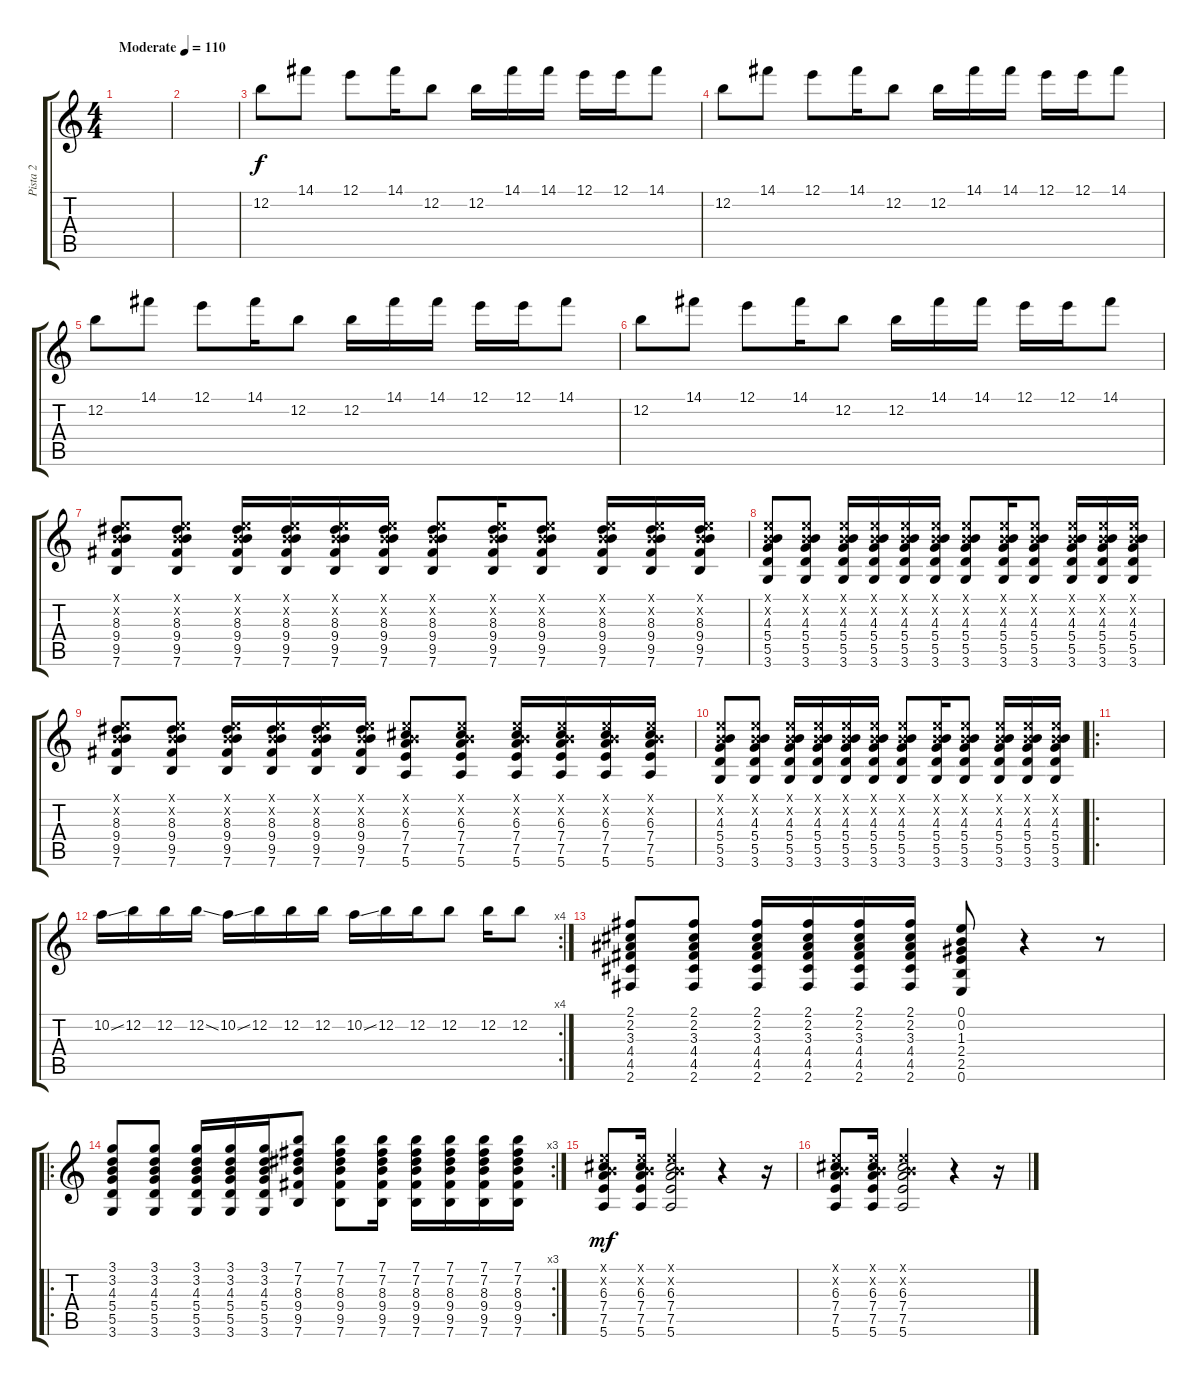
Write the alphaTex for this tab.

\track ("Pista 2" "Pista 2") {instrument distortionguitar}
\staff {score tabs}
\tuning (E4 B3 G3 D3 A2 E2) {hide}
\ts (4 4)
\tempo (110 "Moderate")
\clef g2
\ks c
|
|
12.2.8 14.1.8 12.1.8 14.1.16 12.2.8 12.2.16 14.1.16 14.1.16 12.1.16 12.1.16 14.1.8 |
12.2.8 14.1.8 12.1.8 14.1.16 12.2.8 12.2.16 14.1.16 14.1.16 12.1.16 12.1.16 14.1.8 |
12.2.8 14.1.8 12.1.8 14.1.16 12.2.8 12.2.16 14.1.16 14.1.16 12.1.16 12.1.16 14.1.8 |
12.2.8 14.1.8 12.1.8 14.1.16 12.2.8 12.2.16 14.1.16 14.1.16 12.1.16 12.1.16 14.1.8 |
(0.1{x} 0.2{x} 8.3 9.4 9.5 7.6).8 (0.1{x} 0.2{x} 8.3 9.4 9.5 7.6).8 (0.1{x} 0.2{x} 8.3 9.4 9.5 7.6).16 (0.1{x} 0.2{x} 8.3 9.4 9.5 7.6).16 (0.1{x} 0.2{x} 8.3 9.4 9.5 7.6).16 (0.1{x} 0.2{x} 8.3 9.4 9.5 7.6).16 (0.1{x} 0.2{x} 8.3 9.4 9.5 7.6).8 (0.1{x} 0.2{x} 8.3 9.4 9.5 7.6).16 (0.1{x} 0.2{x} 8.3 9.4 9.5 7.6).8 (0.1{x} 0.2{x} 8.3 9.4 9.5 7.6).16 (0.1{x} 0.2{x} 8.3 9.4 9.5 7.6).16 (0.1{x} 0.2{x} 8.3 9.4 9.5 7.6).16 |
(0.1{x} 0.2{x} 4.3 5.4 5.5 3.6).8 (0.1{x} 0.2{x} 4.3 5.4 5.5 3.6).8 (0.1{x} 0.2{x} 4.3 5.4 5.5 3.6).16 (0.1{x} 0.2{x} 4.3 5.4 5.5 3.6).16 (0.1{x} 0.2{x} 4.3 5.4 5.5 3.6).16 (0.1{x} 0.2{x} 4.3 5.4 5.5 3.6).16 (0.1{x} 0.2{x} 4.3 5.4 5.5 3.6).8 (0.1{x} 0.2{x} 4.3 5.4 5.5 3.6).16 (0.1{x} 0.2{x} 4.3 5.4 5.5 3.6).8 (0.1{x} 0.2{x} 4.3 5.4 5.5 3.6).16 (0.1{x} 0.2{x} 4.3 5.4 5.5 3.6).16 (0.1{x} 0.2{x} 4.3 5.4 5.5 3.6).16 |
(0.1{x} 0.2{x} 8.3 9.4 9.5 7.6).8 (0.1{x} 0.2{x} 8.3 9.4 9.5 7.6).8 (0.1{x} 0.2{x} 8.3 9.4 9.5 7.6).16 (0.1{x} 0.2{x} 8.3 9.4 9.5 7.6).16 (0.1{x} 0.2{x} 8.3 9.4 9.5 7.6).16 (0.1{x} 0.2{x} 8.3 9.4 9.5 7.6).16 (0.1{x} 0.2{x} 6.3 7.4 7.5 5.6).8 (0.1{x} 0.2{x} 6.3 7.4 7.5 5.6).8 (0.1{x} 0.2{x} 6.3 7.4 7.5 5.6).16 (0.1{x} 0.2{x} 6.3 7.4 7.5 5.6).16 (0.1{x} 0.2{x} 6.3 7.4 7.5 5.6).16 (0.1{x} 0.2{x} 6.3 7.4 7.5 5.6).16 |
(0.1{x} 0.2{x} 4.3 5.4 5.5 3.6).8 (0.1{x} 0.2{x} 4.3 5.4 5.5 3.6).8 (0.1{x} 0.2{x} 4.3 5.4 5.5 3.6).16 (0.1{x} 0.2{x} 4.3 5.4 5.5 3.6).16 (0.1{x} 0.2{x} 4.3 5.4 5.5 3.6).16 (0.1{x} 0.2{x} 4.3 5.4 5.5 3.6).16 (0.1{x} 0.2{x} 4.3 5.4 5.5 3.6).8 (0.1{x} 0.2{x} 4.3 5.4 5.5 3.6).16 (0.1{x} 0.2{x} 4.3 5.4 5.5 3.6).8 (0.1{x} 0.2{x} 4.3 5.4 5.5 3.6).16 (0.1{x} 0.2{x} 4.3 5.4 5.5 3.6).16 (0.1{x} 0.2{x} 4.3 5.4 5.5 3.6).16 |
\ro
|
\rc 4
10.2{ss}.16 12.2.16 12.2.16 12.2{ss}.16 10.2{ss}.16 12.2.16 12.2.16 12.2.16 10.2{ss}.16 12.2.16 12.2.16 12.2.8 12.2.16 12.2.8 |
(2.1 2.2 3.3 4.4 4.5 2.6).8 (2.1 2.2 3.3 4.4 4.5 2.6).8 (2.1 2.2 3.3 4.4 4.5 2.6).16 (2.1 2.2 3.3 4.4 4.5 2.6).16 (2.1 2.2 3.3 4.4 4.5 2.6).16 (2.1 2.2 3.3 4.4 4.5 2.6).16 (0.1 0.2 1.3 2.4 2.5 0.6).8 r.4 r.8 |
\ro
\rc 3
(3.1 3.2 4.3 5.4 5.5 3.6).8 (3.1 3.2 4.3 5.4 5.5 3.6).8 (3.1 3.2 4.3 5.4 5.5 3.6).16 (3.1 3.2 4.3 5.4 5.5 3.6).16 (3.1 3.2 4.3 5.4 5.5 3.6).16 (7.1 7.2 8.3 9.4 9.5 7.6).8 (7.1 7.2 8.3 9.4 9.5 7.6).8 (7.1 7.2 8.3 9.4 9.5 7.6).16 (7.1 7.2 8.3 9.4 9.5 7.6).16 (7.1 7.2 8.3 9.4 9.5 7.6).16 (7.1 7.2 8.3 9.4 9.5 7.6).16 (7.1 7.2 8.3 9.4 9.5 7.6).16 |
(0.1{x} 0.2{x} 6.3 7.4 7.5 5.6).8{dy mf} (0.1{x} 0.2{x} 6.3 7.4 7.5 5.6).16 (0.1{x} 0.2{x} 6.3 7.4 7.5 5.6).2 r.4 r.16 |
(0.1{x} 0.2{x} 6.3 7.4 7.5 5.6).8 (0.1{x} 0.2{x} 6.3 7.4 7.5 5.6).16 (0.1{x} 0.2{x} 6.3 7.4 7.5 5.6).2 r.4 r.16
